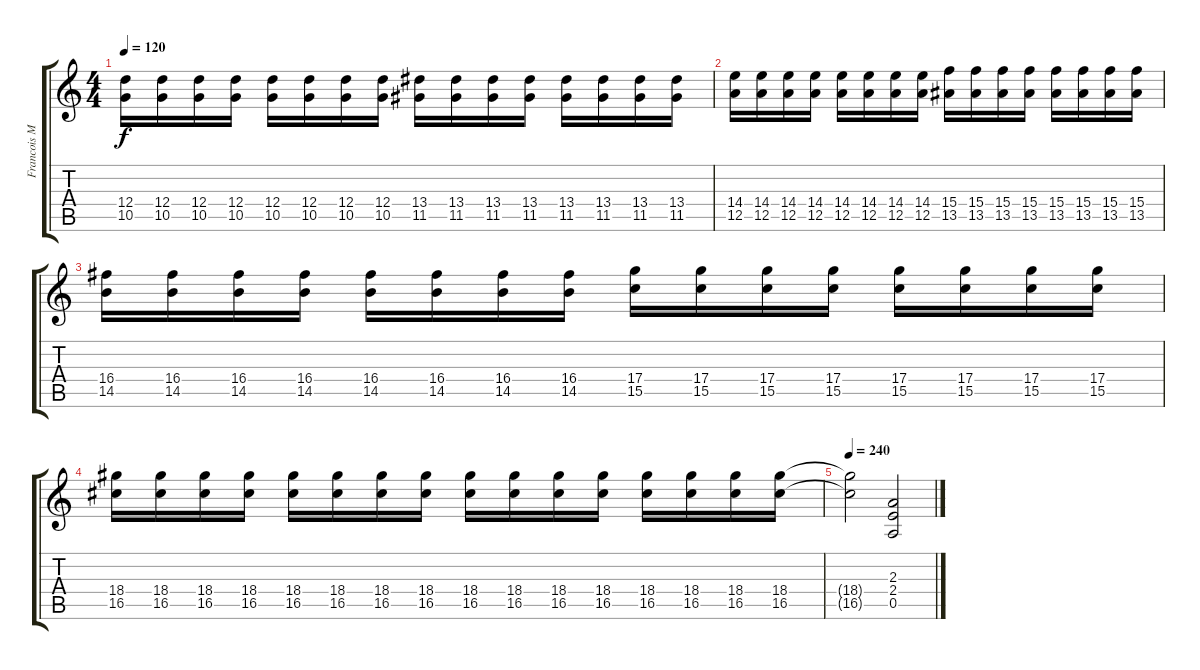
\track ("Francois Merle" "Francois M") {instrument distortionguitar}
\staff {score tabs}
\tuning (E4 B3 G3 D3 A2 E2) {hide}
\ts (4 4)
\tempo 120
\clef g2
\ks c
(12.4 10.5).16{dy f} (12.4 10.5).16 (12.4 10.5).16 (12.4 10.5).16 (12.4 10.5).16 (12.4 10.5).16 (12.4 10.5).16 (12.4 10.5).16 (13.4 11.5).16 (13.4 11.5).16 (13.4 11.5).16 (13.4 11.5).16 (13.4 11.5).16 (13.4 11.5).16 (13.4 11.5).16 (13.4 11.5).16 |
(14.4 12.5).16 (14.4 12.5).16 (14.4 12.5).16 (14.4 12.5).16 (14.4 12.5).16 (14.4 12.5).16 (14.4 12.5).16 (14.4 12.5).16 (15.4 13.5).16 (15.4 13.5).16 (15.4 13.5).16 (15.4 13.5).16 (15.4 13.5).16 (15.4 13.5).16 (15.4 13.5).16 (15.4 13.5).16 |
(16.4 14.5).16 (16.4 14.5).16 (16.4 14.5).16 (16.4 14.5).16 (16.4 14.5).16 (16.4 14.5).16 (16.4 14.5).16 (16.4 14.5).16 (17.4 15.5).16 (17.4 15.5).16 (17.4 15.5).16 (17.4 15.5).16 (17.4 15.5).16 (17.4 15.5).16 (17.4 15.5).16 (17.4 15.5).16 |
(18.4 16.5).16 (18.4 16.5).16 (18.4 16.5).16 (18.4 16.5).16 (18.4 16.5).16 (18.4 16.5).16 (18.4 16.5).16 (18.4 16.5).16 (18.4 16.5).16 (18.4 16.5).16 (18.4 16.5).16 (18.4 16.5).16 (18.4 16.5).16 (18.4 16.5).16 (18.4 16.5).16 (18.4 16.5).16 |
\tempo 240
(18.4{t} 16.5{t}).2 (2.3 2.4 0.5).2
